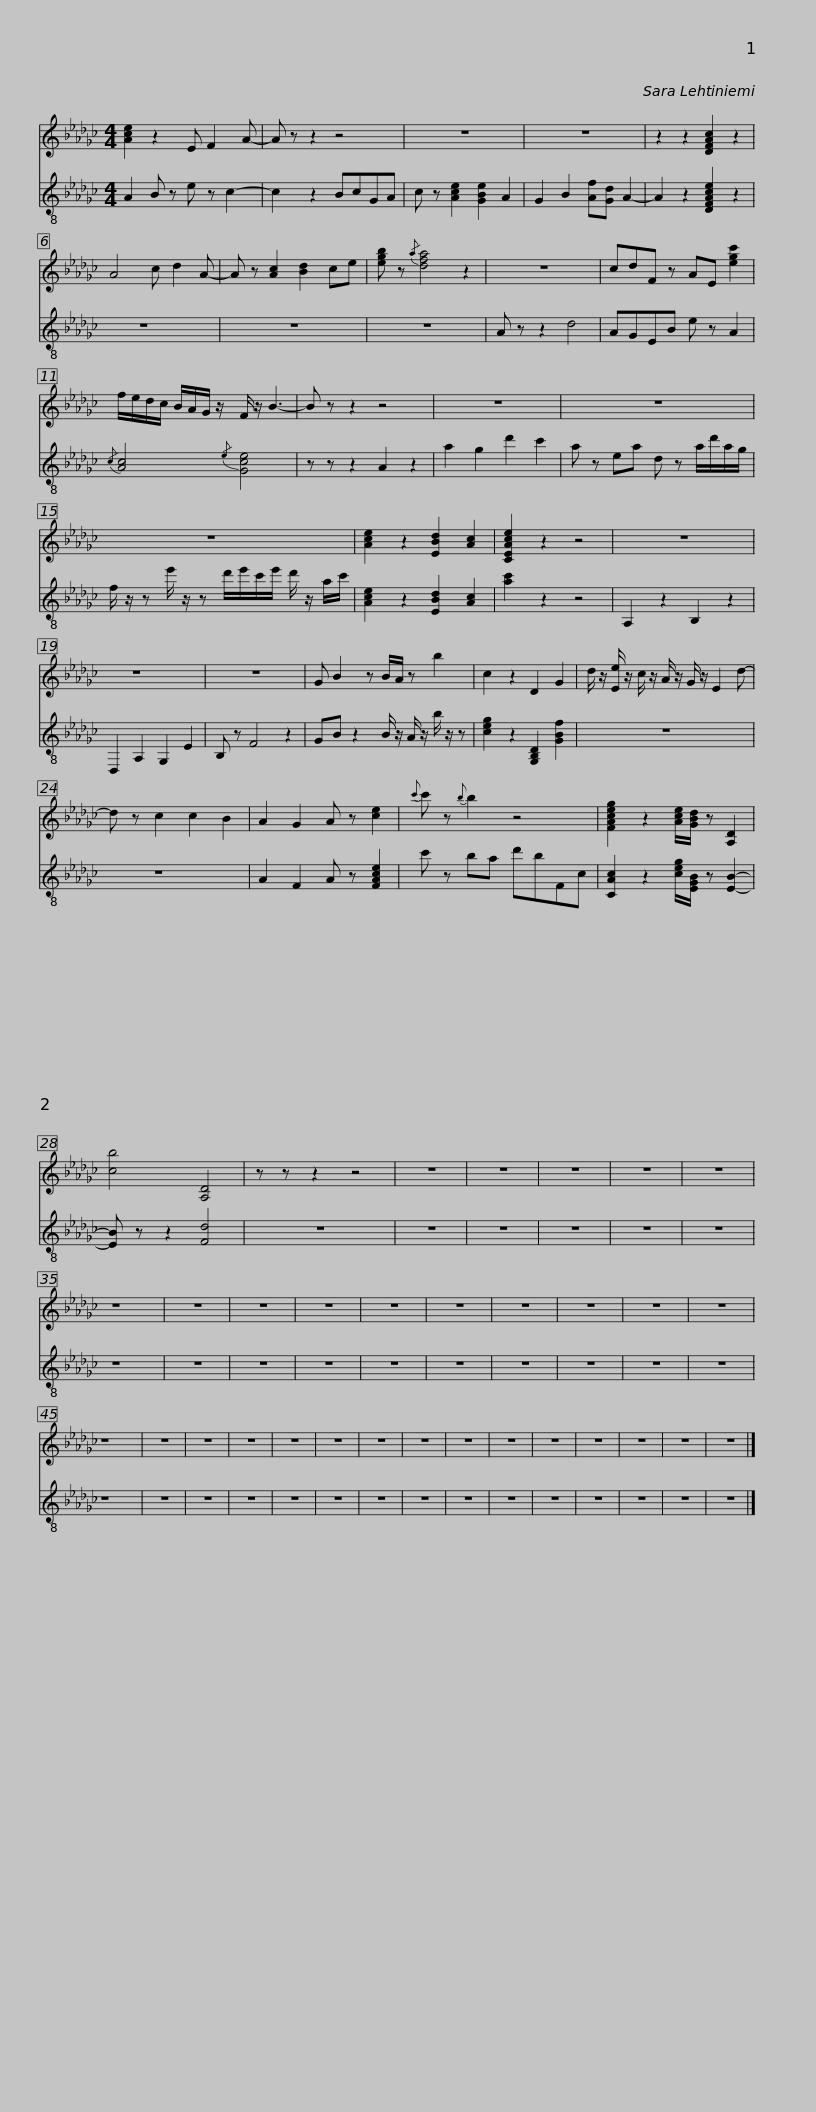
X:1
%%score 1 2
L:1/8
M:4/4
I:linebreak $
K:Gb
V:1 treble transpose=24
V:2 treble-8
V:1
 [Ace]2 z2 E F2 A- | A z z2 z4 | z8 | z8 | z2 z2 [DFAc]2 z2 | %5
 A4 c d2 A- |$ A z [Ac]2 [Bd]2 ce | [egb] z{/a} [dfa]4 z2 | z8 | cdF z AE [egc']2 | %10
 f/e/d/c/ B/A/G/ z/ F/ z/ B3- |$ B z z2 z4 | z8 | z8 | z8 |$ %15
 [Ace]2 z2 [EBd]2 [Ac]2 | [CEAce]2 z2 z4 | z8 | z8 | z8 | %20
 G B2 z B/A/ z b2 | c2 z2 D2 G2 |$ d/ z/ [Ee]/ z/ c/ z/ A/ z/ G/ z/ E2 d- | d z c2 c2 B2 | A2 G2 A z [ce]2 | %25
{c'} c' z{b} b2 z4 | [FAceg]2 z2 [Ace]/[GBd]/ z [A,D]2 |$ [cb]4 [A,D]4 | z z z2 z4 | z8 | %30
 z8 | z8 | z8 | z8 | z8 | %35
 z8 | z8 | z8 | z8 | z8 | %40
 z8 |$ z8 | z8 | z8 | z8 | %45
 z8 | z8 | z8 | z8 | z8 | %50
 z8 | z8 | z8 | z8 | z8 | %55
 z8 | z8 |$ z8 | z8 |] %59
V:2
 A2 B z e z c2- | c2 z2 BcGA | c z [Ace]2 [GBe]2 A2 | G2 B2 [Af][Gd] A2- | A2 z2 [DFAce]2 z2 | %5
 z8 |$ z8 | z8 | A z z2 d4 | AGEB e z A2 | %10
{/c} [Ac]4{/e} [Gce]4 |$ z z z2 A2 z2 | a2 g2 d'2 c'2 | a z ea d z a/d'/a/g/ | f/ z/ z e'/ z/ z d'/e'/c'/e'/ d'/ z/ a/c'/ |$ %15
 [Ace]2 z2 [EBd]2 [Ac]2 | [ac']2 z2 z4 | A,2 z2 B,2 z2 | D,2 A,2 G,2 E2 | B, z F4 z2 | %20
 GB z2 B/ z/ A/ z/ b/ z/ z | [ceg]2 z2 [G,B,D]2 [GBf]2 |$ z8 | z8 | A2 F2 A z [FAce]2 | %25
 c' z ba d'bFc | [CAc]2 z2 [ceg]/[EGB]/ z [EB]2- |$ [EB] z z2 [Fd]4 | z8 | z8 | %30
 z8 | z8 | z8 | z8 | z8 | %35
 z8 | z8 | z8 | z8 | z8 | %40
 z8 |$ z8 | z8 | z8 | z8 | %45
 z8 | z8 | z8 | z8 | z8 | %50
 z8 | z8 | z8 | z8 | z8 | %55
 z8 | z8 |$ z8 | z8 |] %59
